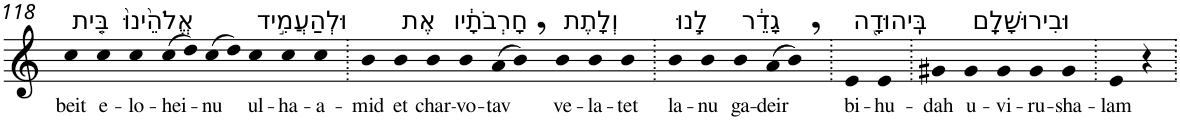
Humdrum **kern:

**kern	**text
*part1	*part1
*staff1	*staff1
*I"Piano	*
*I'Pno	*
!!LO:PB:g=z
*clefG2	*
*k[]	*
=118	=118
!LO:TX:a:t=בֵּ֤ית	!
!	!LO:LY:b
4cc	beit
!LO:TX:a:t=אֱלֹהֵ֙ינוּ֙	!
!	!LO:LY:b
4cc	e-
!	!LO:LY:b
4cc	-lo-
!	!LO:LY:b
(>8cc	-hei-
8dd)	.
!	!LO:LY:b
(>8cc	-nu
8dd)	.
!LO:TX:a:t=וּלְהַעֲמִ֣יד	!
!	!LO:LY:b
4cc	ul-
!	!LO:LY:b
4cc	-ha-
!	!LO:LY:b
4cc	-a-
=119.	=119.
!	!LO:LY:b
4b	-mid
!LO:TX:a:t=אֶת	!
!	!LO:LY:b
4b	et
!LO:TX:a:t=חָרְבֹתָ֔יו	!
!	!LO:LY:b
4b	char-
!	!LO:LY:b
4b	-vo-
!	!LO:LY:b
(>8a	-tav
8b,)	.
!LO:TX:a:t=וְלָתֶת	!
!	!LO:LY:b
4b	ve-
!	!LO:LY:b
4b	-la-
!	!LO:LY:b
4b	-tet
=120.	=120.
!LO:TX:a:t=לָ֣נוּ	!
!	!LO:LY:b
4b	la-
!	!LO:LY:b
4b	-nu
!LO:TX:a:t=גָדֵ֔ר	!
!	!LO:LY:b
4b	ga-
!	!LO:LY:b
(>8a	-deir
8b,)	.
=121.	=121.
!LO:TX:a:t=בִּֽיהוּדָ֖ה	!
!	!LO:LY:b
4e	bi-
!	!LO:LY:b
4e	-hu-
=122.	=122.
!	!LO:LY:b
4g#X	-dah
!LO:TX:a:t=וּבִירוּשָׁלִָֽם	!
!	!LO:LY:b
4g#	u-
!	!LO:LY:b
4g#	-vi-
!	!LO:LY:b
4g#	-ru-
!	!LO:LY:b
4g#	-sha-
=123.	=123.
!	!LO:LY:b
4e	-lam
4r	.
=.	=.
*-	*-
